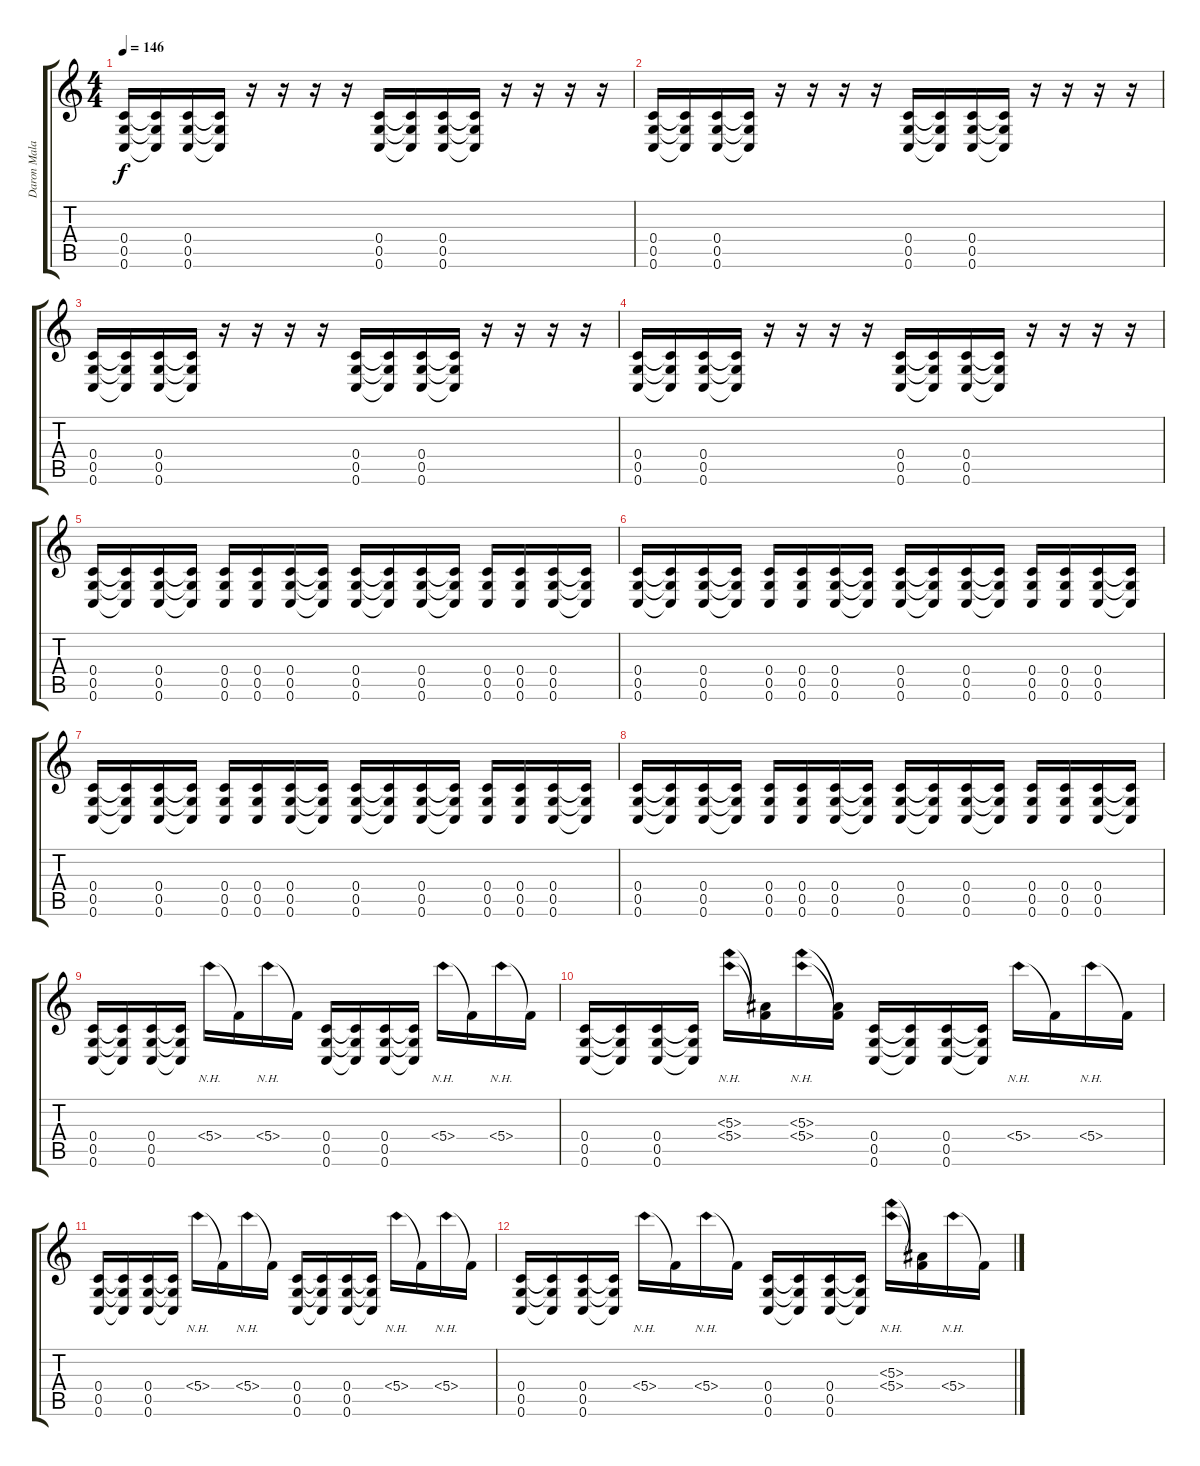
\track ("Daron Malakian" "Daron Mala") {instrument distortionguitar}
\staff {score tabs}
\tuning (D4 A3 F3 C3 G2 C2) {hide}
\ts (4 4)
\tempo 146
\clef g2
\ks c
(0.4 0.5 0.6).16{dy f instrument distortionguitar} (0.4{t} 0.5{t} 0.6{t}).16 (0.4 0.5 0.6).16 (0.4{t} 0.5{t} 0.6{t}).16 r.16 r.16 r.16 r.16 (0.4 0.5 0.6).16 (0.4{t} 0.5{t} 0.6{t}).16 (0.4 0.5 0.6).16 (0.4{t} 0.5{t} 0.6{t}).16 r.16 r.16 r.16 r.16 |
(0.4 0.5 0.6).16 (0.4{t} 0.5{t} 0.6{t}).16 (0.4 0.5 0.6).16 (0.4{t} 0.5{t} 0.6{t}).16 r.16 r.16 r.16 r.16 (0.4 0.5 0.6).16 (0.4{t} 0.5{t} 0.6{t}).16 (0.4 0.5 0.6).16 (0.4{t} 0.5{t} 0.6{t}).16 r.16 r.16 r.16 r.16 |
(0.4 0.5 0.6).16 (0.4{t} 0.5{t} 0.6{t}).16 (0.4 0.5 0.6).16 (0.4{t} 0.5{t} 0.6{t}).16 r.16 r.16 r.16 r.16 (0.4 0.5 0.6).16 (0.4{t} 0.5{t} 0.6{t}).16 (0.4 0.5 0.6).16 (0.4{t} 0.5{t} 0.6{t}).16 r.16 r.16 r.16 r.16 |
(0.4 0.5 0.6).16 (0.4{t} 0.5{t} 0.6{t}).16 (0.4 0.5 0.6).16 (0.4{t} 0.5{t} 0.6{t}).16 r.16 r.16 r.16 r.16 (0.4 0.5 0.6).16 (0.4{t} 0.5{t} 0.6{t}).16 (0.4 0.5 0.6).16 (0.4{t} 0.5{t} 0.6{t}).16 r.16 r.16 r.16 r.16 |
(0.4 0.5 0.6).16 (0.4{t} 0.5{t} 0.6{t}).16 (0.4 0.5 0.6).16 (0.4{t} 0.5{t} 0.6{t}).16 (0.4 0.5 0.6).16 (0.4 0.5 0.6).16 (0.4 0.5 0.6).16 (0.4{t} 0.5{t} 0.6{t}).16 (0.4 0.5 0.6).16 (0.4{t} 0.5{t} 0.6{t}).16 (0.4 0.5 0.6).16 (0.4{t} 0.5{t} 0.6{t}).16 (0.4 0.5 0.6).16 (0.4 0.5 0.6).16 (0.4 0.5 0.6).16 (0.4{t} 0.5{t} 0.6{t}).16 |
(0.4 0.5 0.6).16 (0.4{t} 0.5{t} 0.6{t}).16 (0.4 0.5 0.6).16 (0.4{t} 0.5{t} 0.6{t}).16 (0.4 0.5 0.6).16 (0.4 0.5 0.6).16 (0.4 0.5 0.6).16 (0.4{t} 0.5{t} 0.6{t}).16 (0.4 0.5 0.6).16 (0.4{t} 0.5{t} 0.6{t}).16 (0.4 0.5 0.6).16 (0.4{t} 0.5{t} 0.6{t}).16 (0.4 0.5 0.6).16 (0.4 0.5 0.6).16 (0.4 0.5 0.6).16 (0.4{t} 0.5{t} 0.6{t}).16 |
(0.4 0.5 0.6).16 (0.4{t} 0.5{t} 0.6{t}).16 (0.4 0.5 0.6).16 (0.4{t} 0.5{t} 0.6{t}).16 (0.4 0.5 0.6).16 (0.4 0.5 0.6).16 (0.4 0.5 0.6).16 (0.4{t} 0.5{t} 0.6{t}).16 (0.4 0.5 0.6).16 (0.4{t} 0.5{t} 0.6{t}).16 (0.4 0.5 0.6).16 (0.4{t} 0.5{t} 0.6{t}).16 (0.4 0.5 0.6).16 (0.4 0.5 0.6).16 (0.4 0.5 0.6).16 (0.4{t} 0.5{t} 0.6{t}).16 |
(0.4 0.5 0.6).16 (0.4{t} 0.5{t} 0.6{t}).16 (0.4 0.5 0.6).16 (0.4{t} 0.5{t} 0.6{t}).16 (0.4 0.5 0.6).16 (0.4 0.5 0.6).16 (0.4 0.5 0.6).16 (0.4{t} 0.5{t} 0.6{t}).16 (0.4 0.5 0.6).16 (0.4{t} 0.5{t} 0.6{t}).16 (0.4 0.5 0.6).16 (0.4{t} 0.5{t} 0.6{t}).16 (0.4 0.5 0.6).16 (0.4 0.5 0.6).16 (0.4 0.5 0.6).16 (0.4{t} 0.5{t} 0.6{t}).16 |
(0.4 0.5 0.6).16 (0.4{t} 0.5{t} 0.6{t}).16 (0.4 0.5 0.6).16 (0.4{t} 0.5{t} 0.6{t}).16 5.4{nh}.16 5.4{t}.16 5.4{nh}.16 5.4{t}.16 (0.4 0.5 0.6).16 (0.4{t} 0.5{t} 0.6{t}).16 (0.4 0.5 0.6).16 (0.4{t} 0.5{t} 0.6{t}).16 5.4{nh}.16 5.4{t}.16 5.4{nh}.16 5.4{t}.16 |
(0.4 0.5 0.6).16 (0.4{t} 0.5{t} 0.6{t}).16 (0.4 0.5 0.6).16 (0.4{t} 0.5{t} 0.6{t}).16 (5.3{nh} 5.4{nh}).16 (5.3{t} 5.4{t}).16 (5.3{nh} 5.4{nh}).16 (5.3{t} 5.4{t}).16 (0.4 0.5 0.6).16 (0.4{t} 0.5{t} 0.6{t}).16 (0.4 0.5 0.6).16 (0.4{t} 0.5{t} 0.6{t}).16 5.4{nh}.16 5.4{t}.16 5.4{nh}.16 5.4{t}.16 |
(0.4 0.5 0.6).16 (0.4{t} 0.5{t} 0.6{t}).16 (0.4 0.5 0.6).16 (0.4{t} 0.5{t} 0.6{t}).16 5.4{nh}.16 5.4{t}.16 5.4{nh}.16 5.4{t}.16 (0.4 0.5 0.6).16 (0.4{t} 0.5{t} 0.6{t}).16 (0.4 0.5 0.6).16 (0.4{t} 0.5{t} 0.6{t}).16 5.4{nh}.16 5.4{t}.16 5.4{nh}.16 5.4{t}.16 |
(0.4 0.5 0.6).16 (0.4{t} 0.5{t} 0.6{t}).16 (0.4 0.5 0.6).16 (0.4{t} 0.5{t} 0.6{t}).16 5.4{nh}.16 5.4{t}.16 5.4{nh}.16 5.4{t}.16 (0.4 0.5 0.6).16 (0.4{t} 0.5{t} 0.6{t}).16 (0.4 0.5 0.6).16 (0.4{t} 0.5{t} 0.6{t}).16 (5.3{nh} 5.4{nh}).16 (5.3{t} 5.4{t}).16 5.4{nh}.16 5.4{t}.16
